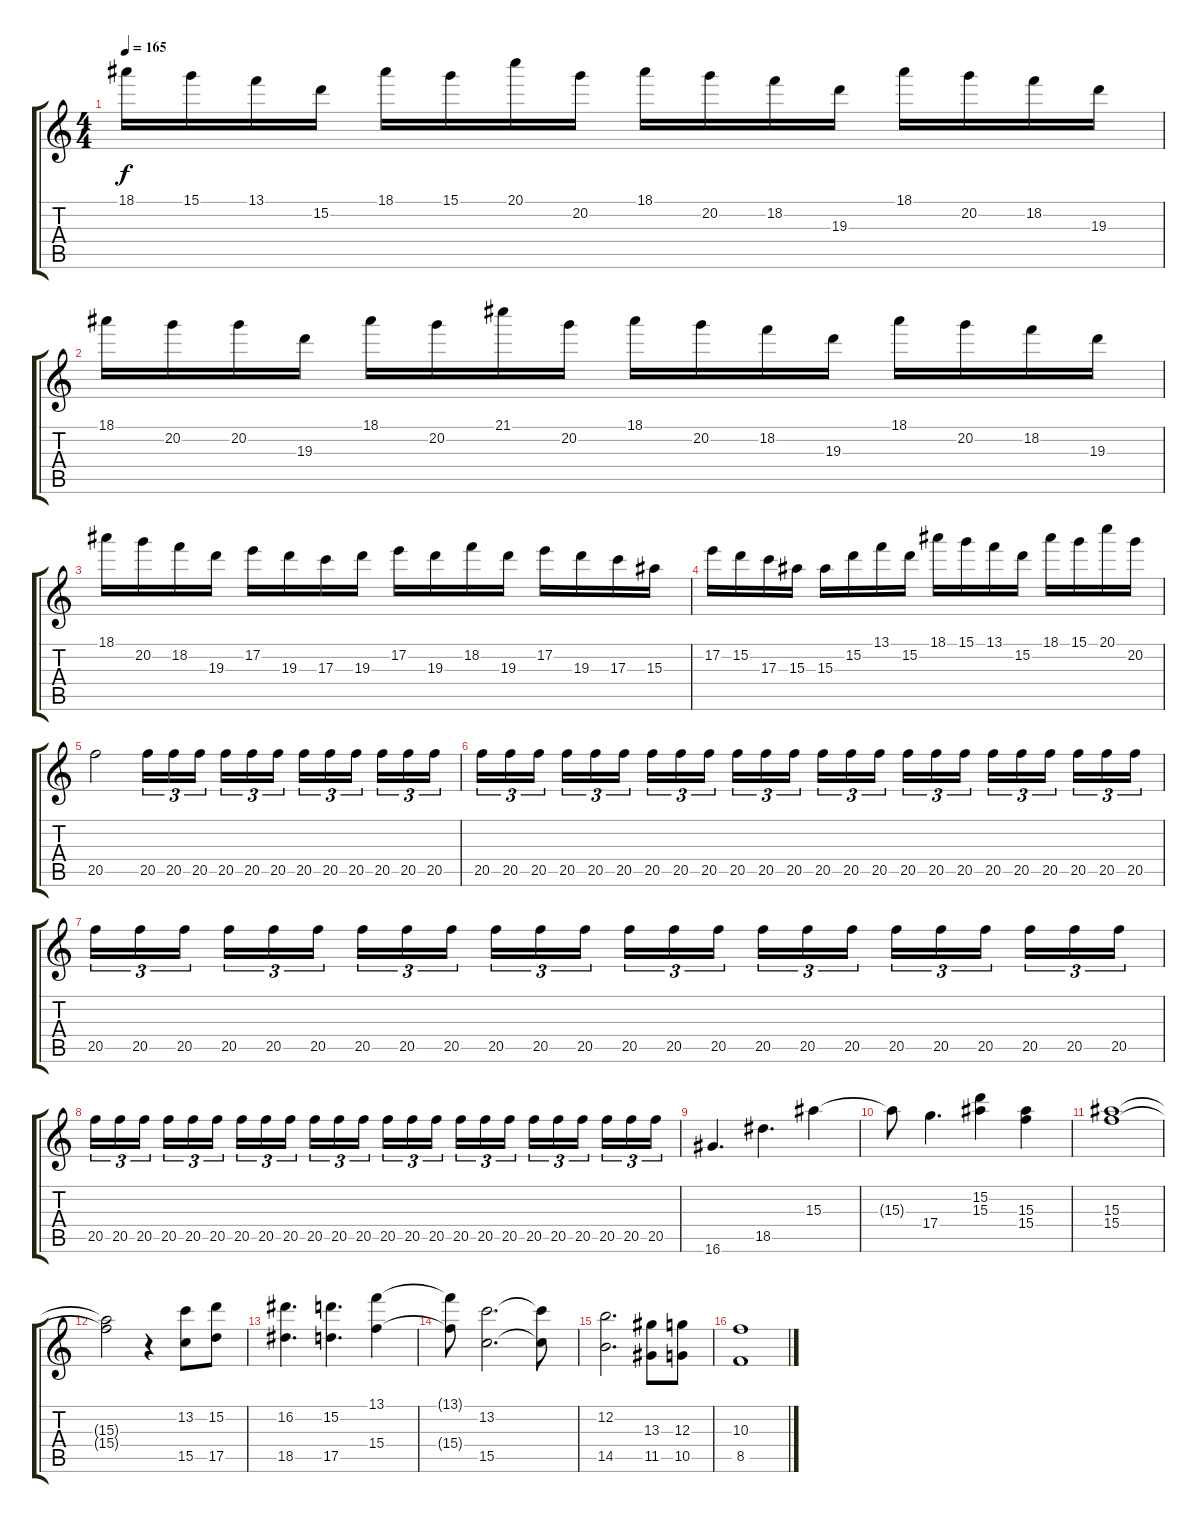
\track "" {instrument overdrivenguitar}
\staff {score tabs}
\tuning (E4 B3 G3 D3 A2 E2) {hide}
\ts (4 4)
\tempo 165
\clef g2
\ks c
18.1.16{dy f} 15.1.16 13.1.16 15.2.16 18.1.16 15.1.16 20.1.16 20.2.16 18.1.16 20.2.16 18.2.16 19.3.16 18.1.16 20.2.16 18.2.16 19.3.16 |
18.1.16 20.2.16 20.2.16 19.3.16 18.1.16 20.2.16 21.1.16 20.2.16 18.1.16 20.2.16 18.2.16 19.3.16 18.1.16 20.2.16 18.2.16 19.3.16 |
18.1.16 20.2.16 18.2.16 19.3.16 17.2.16 19.3.16 17.3.16 19.3.16 17.2.16 19.3.16 18.2.16 19.3.16 17.2.16 19.3.16 17.3.16 15.3.16 |
17.2.16 15.2.16 17.3.16 15.3.16 15.3.16 15.2.16 13.1.16 15.2.16 18.1.16 15.1.16 13.1.16 15.2.16 18.1.16 15.1.16 20.1.16 20.2.16 |
20.5.2 20.5.16{tu (3 2)} 20.5.16{tu (3 2)} 20.5.16{tu (3 2)} 20.5.16{tu (3 2)} 20.5.16{tu (3 2)} 20.5.16{tu (3 2)} 20.5.16{tu (3 2)} 20.5.16{tu (3 2)} 20.5.16{tu (3 2)} 20.5.16{tu (3 2)} 20.5.16{tu (3 2)} 20.5.16{tu (3 2)} |
20.5.16{tu (3 2)} 20.5.16{tu (3 2)} 20.5.16{tu (3 2)} 20.5.16{tu (3 2)} 20.5.16{tu (3 2)} 20.5.16{tu (3 2)} 20.5.16{tu (3 2)} 20.5.16{tu (3 2)} 20.5.16{tu (3 2)} 20.5.16{tu (3 2)} 20.5.16{tu (3 2)} 20.5.16{tu (3 2)} 20.5.16{tu (3 2)} 20.5.16{tu (3 2)} 20.5.16{tu (3 2)} 20.5.16{tu (3 2)} 20.5.16{tu (3 2)} 20.5.16{tu (3 2)} 20.5.16{tu (3 2)} 20.5.16{tu (3 2)} 20.5.16{tu (3 2)} 20.5.16{tu (3 2)} 20.5.16{tu (3 2)} 20.5.16{tu (3 2)} |
20.5.16{tu (3 2)} 20.5.16{tu (3 2)} 20.5.16{tu (3 2)} 20.5.16{tu (3 2)} 20.5.16{tu (3 2)} 20.5.16{tu (3 2)} 20.5.16{tu (3 2)} 20.5.16{tu (3 2)} 20.5.16{tu (3 2)} 20.5.16{tu (3 2)} 20.5.16{tu (3 2)} 20.5.16{tu (3 2)} 20.5.16{tu (3 2)} 20.5.16{tu (3 2)} 20.5.16{tu (3 2)} 20.5.16{tu (3 2)} 20.5.16{tu (3 2)} 20.5.16{tu (3 2)} 20.5.16{tu (3 2)} 20.5.16{tu (3 2)} 20.5.16{tu (3 2)} 20.5.16{tu (3 2)} 20.5.16{tu (3 2)} 20.5.16{tu (3 2)} |
20.5.16{tu (3 2)} 20.5.16{tu (3 2)} 20.5.16{tu (3 2)} 20.5.16{tu (3 2)} 20.5.16{tu (3 2)} 20.5.16{tu (3 2)} 20.5.16{tu (3 2)} 20.5.16{tu (3 2)} 20.5.16{tu (3 2)} 20.5.16{tu (3 2)} 20.5.16{tu (3 2)} 20.5.16{tu (3 2)} 20.5.16{tu (3 2)} 20.5.16{tu (3 2)} 20.5.16{tu (3 2)} 20.5.16{tu (3 2)} 20.5.16{tu (3 2)} 20.5.16{tu (3 2)} 20.5.16{tu (3 2)} 20.5.16{tu (3 2)} 20.5.16{tu (3 2)} 20.5.16{tu (3 2)} 20.5.16{tu (3 2)} 20.5.16{tu (3 2)} |
16.6.4{d} 18.5.4{d} 15.3.4 |
15.3{t}.8 17.4.4{d} (15.2 15.3).4 (15.3 15.4).4 |
(15.3 15.4).1 |
(15.3{t} 15.4{t}).2 r.4 (13.2 15.5).8 (15.2 17.5).8 |
(16.2 18.5).4{d} (15.2 17.5).4{d} (13.1 15.4).4 |
(13.1{t} 15.4{t}).8 (13.2 15.5).2{d} (13.2{t} 15.5{t}).8 |
(12.2 14.5).2{d} (13.3 11.5).8 (12.3 10.5).8 |
(10.3 8.5).1
